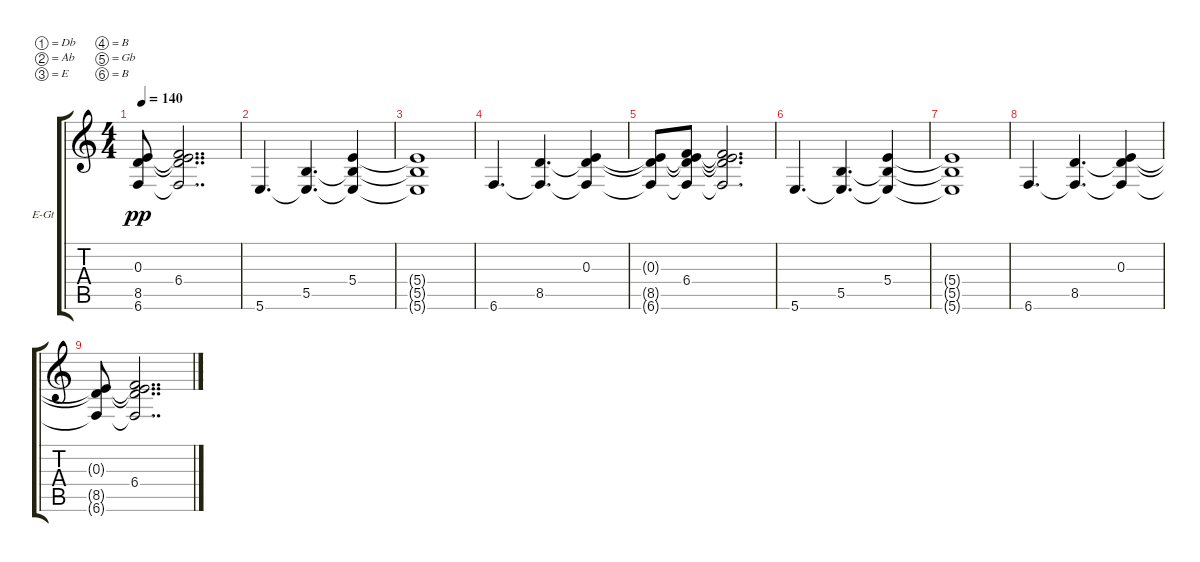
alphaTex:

\defaultSystemsLayout 4
\bracketExtendMode groupsimilarinstruments
\firstSystemTrackNameOrientation horizontal
\otherSystemsTrackNameOrientation horizontal
\track ("Electric Guitar" "E-Gt") {instrument distortionguitar}
\staff {score tabs}
\tuning (Db4 Ab3 E3 B2 Gb2 B1)
\ts (4 4)
\tempo 140
\clef g2
\ks c
(6.6{t} 8.5{t} 0.3{t}).8{dy pp} (6.6{t} 8.5{t} 0.3{t} 6.4).2{dd} |
5.6.4{d} (5.5 5.6{t}).4{d} (5.4 5.5{t} 5.6{t}).4 |
(5.6{t} 5.5{t} 5.4{t}).1 |
6.6.4{d} (8.5 6.6{t}).4{d} (0.3 6.6{t} 8.5{t}).4 |
(6.6{t} 8.5{t} 0.3{t}).8 (6.6{t} 8.5{t} 0.3{t} 6.4).8 (0.3{t} 6.4{t} 8.5{t} 6.6{t}).2{d} |
5.6.4{d} (5.5 5.6{t}).4{d} (5.4 5.5{t} 5.6{t}).4 |
(5.6{t} 5.5{t} 5.4{t}).1 |
6.6.4{d} (8.5 6.6{t}).4{d} (0.3 6.6{t} 8.5{t}).4 |
(6.6{t} 8.5{t} 0.3{t}).8 (6.6{t} 8.5{t} 0.3{t} 6.4).2{dd}
